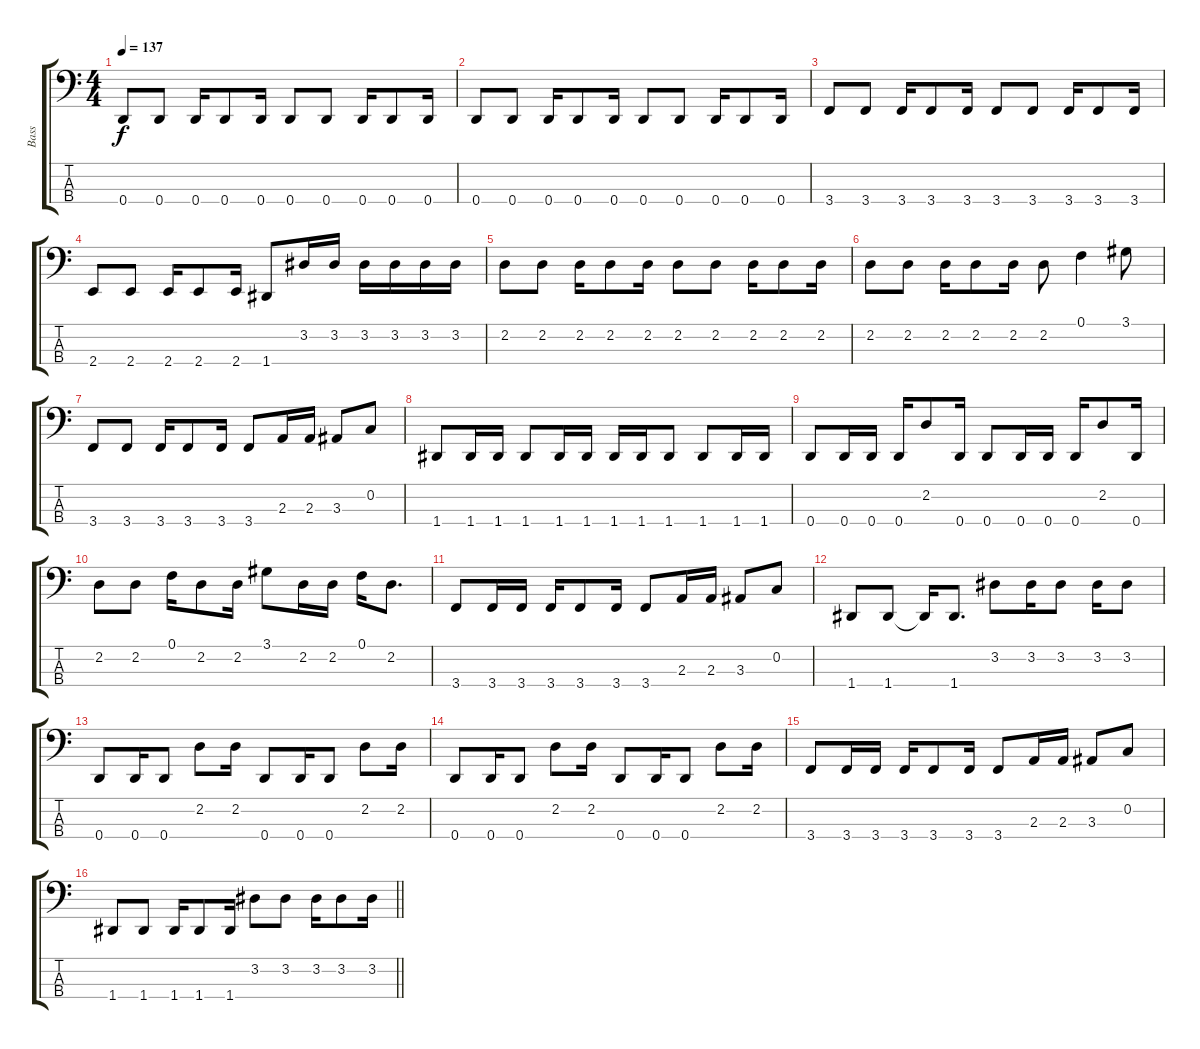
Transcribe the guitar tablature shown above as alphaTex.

\track ("Bass" "Bass") {instrument electricbassfinger}
\staff {score tabs}
\tuning (F2 C2 G1 D1) {hide}
\ts (4 4)
\tempo 137
\clef f4
\ks c
0.4.8{dy f} 0.4.8 0.4.16 0.4.8 0.4.16 0.4.8 0.4.8 0.4.16 0.4.8 0.4.16 |
0.4.8 0.4.8 0.4.16 0.4.8 0.4.16 0.4.8 0.4.8 0.4.16 0.4.8 0.4.16 |
3.4.8 3.4.8 3.4.16 3.4.8 3.4.16 3.4.8 3.4.8 3.4.16 3.4.8 3.4.16 |
2.4.8 2.4.8 2.4.16 2.4.8 2.4.16 1.4.8 3.2.16 3.2.16 3.2.16 3.2.16 3.2.16 3.2.16 |
2.2.8 2.2.8 2.2.16 2.2.8 2.2.16 2.2.8 2.2.8 2.2.16 2.2.8 2.2.16 |
2.2.8 2.2.8 2.2.16 2.2.8 2.2.16 2.2.8 0.1.4 3.1.8 |
3.4.8 3.4.8 3.4.16 3.4.8 3.4.16 3.4.8 2.3.16 2.3.16 3.3.8 0.2.8 |
1.4.8 1.4.16 1.4.16 1.4.8 1.4.16 1.4.16 1.4.16 1.4.16 1.4.8 1.4.8 1.4.16 1.4.16 |
0.4.8 0.4.16 0.4.16 0.4.16 2.2.8 0.4.16 0.4.8 0.4.16 0.4.16 0.4.16 2.2.8 0.4.16 |
2.2.8 2.2.8 0.1.16 2.2.8 2.2.16 3.1.8 2.2.16 2.2.16 0.1.16 2.2.8{d} |
3.4.8 3.4.16 3.4.16 3.4.16 3.4.8 3.4.16 3.4.8 2.3.16 2.3.16 3.3.8 0.2.8 |
1.4.8 1.4.8 1.4{t}.16 1.4.8{d} 3.2.8 3.2.16 3.2.8 3.2.16 3.2.8 |
0.4.8 0.4.16 0.4.8 2.2.8 2.2.16 0.4.8 0.4.16 0.4.8 2.2.8 2.2.16 |
0.4.8 0.4.16 0.4.8 2.2.8 2.2.16 0.4.8 0.4.16 0.4.8 2.2.8 2.2.16 |
3.4.8 3.4.16 3.4.16 3.4.16 3.4.8 3.4.16 3.4.8 2.3.16 2.3.16 3.3.8 0.2.8 |
\barLineRight lightlight
1.4.8 1.4.8 1.4.16 1.4.8 1.4.16 3.2.8 3.2.8 3.2.16 3.2.8 3.2.16
